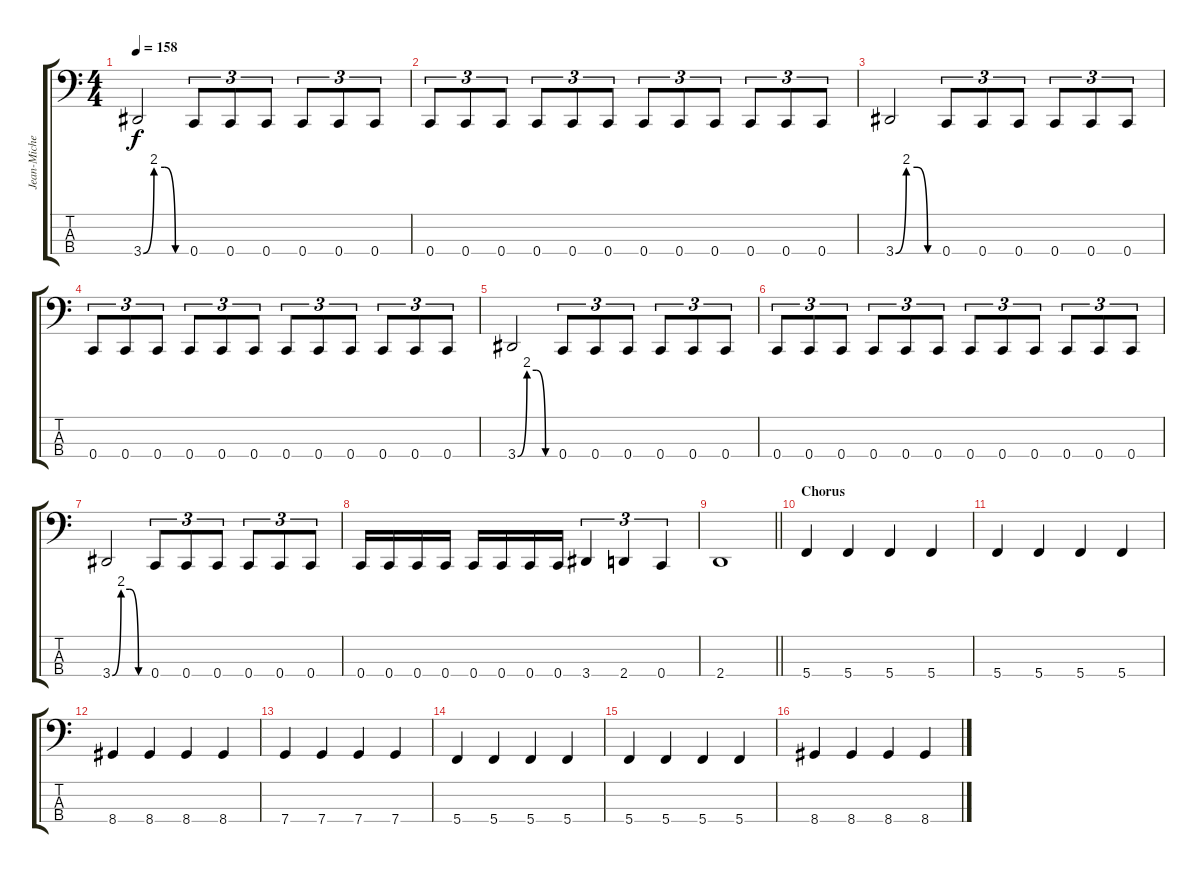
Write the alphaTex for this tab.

\track ("Jean-Michel Labadie" "Jean-Miche") {instrument electricbassfinger}
\staff {score tabs}
\tuning (F2 C2 G1 C1) {hide}
\ts (4 4)
\tempo 158
\clef f4
\ks c
3.4{be (custom 0 0 15 8 30 8 45 0 60 0)}.2{dy f} 0.4.8{tu (3 2)} 0.4.8{tu (3 2)} 0.4.8{tu (3 2)} 0.4.8{tu (3 2)} 0.4.8{tu (3 2)} 0.4.8{tu (3 2)} |
0.4.8{tu (3 2)} 0.4.8{tu (3 2)} 0.4.8{tu (3 2)} 0.4.8{tu (3 2)} 0.4.8{tu (3 2)} 0.4.8{tu (3 2)} 0.4.8{tu (3 2)} 0.4.8{tu (3 2)} 0.4.8{tu (3 2)} 0.4.8{tu (3 2)} 0.4.8{tu (3 2)} 0.4.8{tu (3 2)} |
3.4{be (custom 0 0 15 8 30 8 45 0 60 0)}.2 0.4.8{tu (3 2)} 0.4.8{tu (3 2)} 0.4.8{tu (3 2)} 0.4.8{tu (3 2)} 0.4.8{tu (3 2)} 0.4.8{tu (3 2)} |
0.4.8{tu (3 2)} 0.4.8{tu (3 2)} 0.4.8{tu (3 2)} 0.4.8{tu (3 2)} 0.4.8{tu (3 2)} 0.4.8{tu (3 2)} 0.4.8{tu (3 2)} 0.4.8{tu (3 2)} 0.4.8{tu (3 2)} 0.4.8{tu (3 2)} 0.4.8{tu (3 2)} 0.4.8{tu (3 2)} |
3.4{be (custom 0 0 15 8 30 8 45 0 60 0)}.2 0.4.8{tu (3 2)} 0.4.8{tu (3 2)} 0.4.8{tu (3 2)} 0.4.8{tu (3 2)} 0.4.8{tu (3 2)} 0.4.8{tu (3 2)} |
0.4.8{tu (3 2)} 0.4.8{tu (3 2)} 0.4.8{tu (3 2)} 0.4.8{tu (3 2)} 0.4.8{tu (3 2)} 0.4.8{tu (3 2)} 0.4.8{tu (3 2)} 0.4.8{tu (3 2)} 0.4.8{tu (3 2)} 0.4.8{tu (3 2)} 0.4.8{tu (3 2)} 0.4.8{tu (3 2)} |
3.4{be (custom 0 0 15 8 30 8 45 0 60 0)}.2 0.4.8{tu (3 2)} 0.4.8{tu (3 2)} 0.4.8{tu (3 2)} 0.4.8{tu (3 2)} 0.4.8{tu (3 2)} 0.4.8{tu (3 2)} |
0.4.16 0.4.16 0.4.16 0.4.16 0.4.16 0.4.16 0.4.16 0.4.16 3.4.4{tu (3 2)} 2.4.4{tu (3 2)} 0.4.4{tu (3 2)} |
\barLineRight lightlight
2.4.1 |
\section ("" "Chorus")
5.4.4 5.4.4 5.4.4 5.4.4 |
5.4.4 5.4.4 5.4.4 5.4.4 |
8.4.4 8.4.4 8.4.4 8.4.4 |
7.4.4 7.4.4 7.4.4 7.4.4 |
5.4.4 5.4.4 5.4.4 5.4.4 |
5.4.4 5.4.4 5.4.4 5.4.4 |
8.4.4 8.4.4 8.4.4 8.4.4
